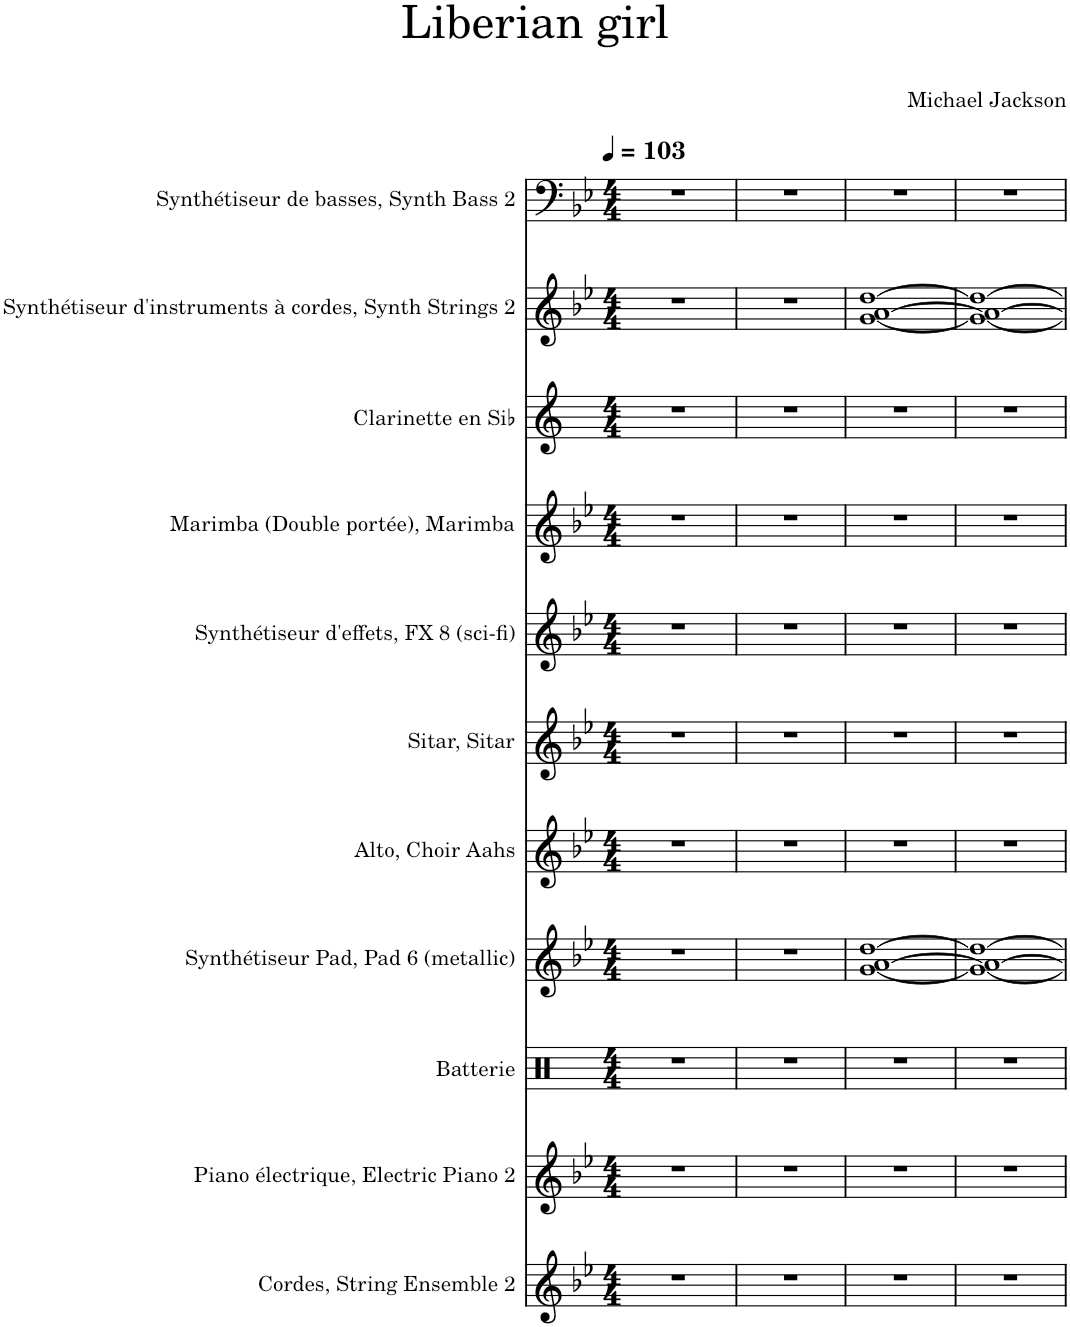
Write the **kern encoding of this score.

**kern	**kern	**kern	**kern	**kern	**kern	**kern	**kern	**kern	**kern	**kern
*part11	*part10	*part9	*part8	*part7	*part6	*part5	*part4	*part3	*part2	*part1
*staff11	*staff10	*staff9	*staff8	*staff7	*staff6	*staff5	*staff4	*staff3	*staff2	*staff1
*I"Cordes, String Ensemble 2	*I"Piano électrique, Electric Piano 2	*I"Batterie	*I"Synthétiseur Pad, Pad 6 (metallic)	*I"Alto, Choir Aahs	*I"Sitar, Sitar	*I"Synthétiseur d'effets, FX 8 (sci-fi)	*I"Marimba (Double portée), Marimba	*I"Clarinette en Sib	*I"Synthétiseur d'instruments à cordes, Synth Strings 2	*I"Synthétiseur de basses, Synth Bass 2
*I'St.	*I'Pia. él.	*I'Bat.	*I'Synth.	*I'A.	*I'Si.	*I'Synth.	*I'Mrm.	*I'Clar. Sib	*I'Synth.	*I'Synth.
*clefG2	*clefG2	*clefX	*clefG2	*clefG2	*clefG2	*clefG2	*clefG2	*clefG2	*clefG2	*clefF4
*	*	*	*	*	*	*	*	*Trd1c2	*	*
*k[b-e-]	*k[b-e-]	*k[]	*k[b-e-]	*k[b-e-]	*k[b-e-]	*k[b-e-]	*k[b-e-]	*k[]	*k[b-e-]	*k[b-e-]
*M4/4	*M4/4	*M4/4	*M4/4	*M4/4	*M4/4	*M4/4	*M4/4	*M4/4	*M4/4	*M4/4
*MM103	*MM103	*MM103	*MM103	*MM103	*MM103	*MM103	*MM103	*MM103	*MM103	*MM103
=1	=1	=1	=1	=1	=1	=1	=1	=1	=1	=1
1r	1r	1r	1r	1r	1r	1r	1r	1r	1r	1r
=2	=2	=2	=2	=2	=2	=2	=2	=2	=2	=2
1r	1r	1r	1r	1r	1r	1r	1r	1r	1r	1r
=3	=3	=3	=3	=3	=3	=3	=3	=3	=3	=3
1r	1r	1r	[1g [1a [1dd	1r	1r	1r	1r	1r	[1g [1a [1dd	1r
=4	=4	=4	=4	=4	=4	=4	=4	=4	=4	=4
1r	1r	1r	1g_ 1a_ 1dd_	1r	1r	1r	1r	1r	1g_ 1a_ 1dd_	1r
=	=	=	=	=	=	=	=	=	=	=
*-	*-	*-	*-	*-	*-	*-	*-	*-	*-	*-
